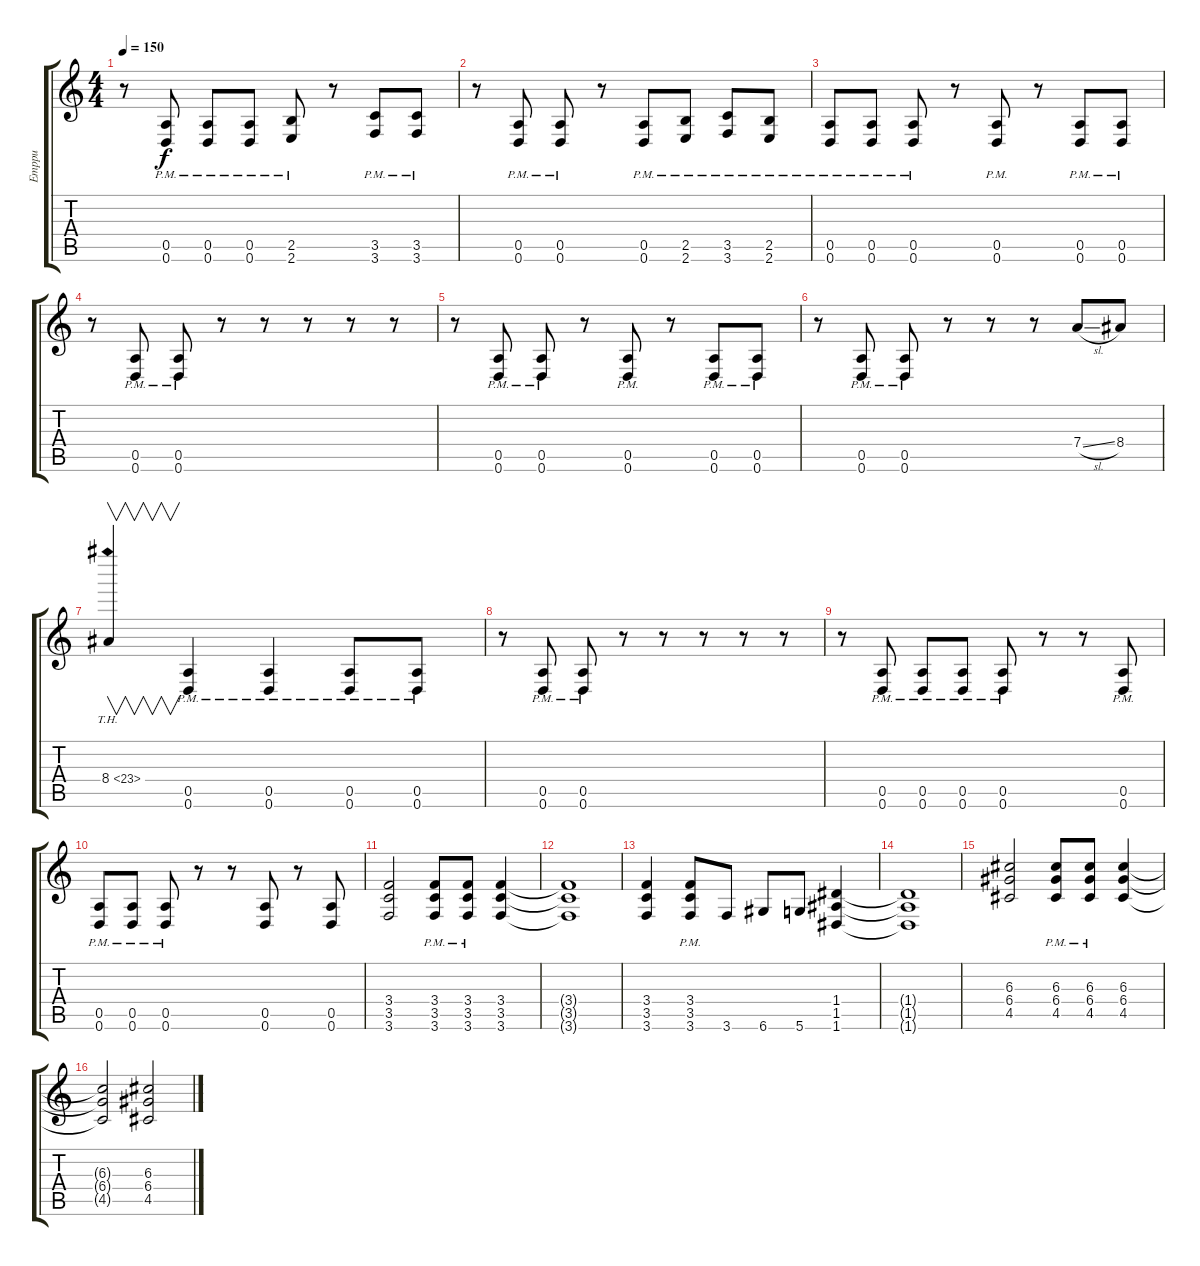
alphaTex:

\track ("Emppu" "Emppu") {instrument distortionguitar}
\staff {score tabs}
\tuning (E4 B3 G3 D3 A2 D2) {hide}
\ts (4 4)
\tempo 150
\clef g2
\ks c
r.8{dy f} (0.5{pm} 0.6{pm}).8 (0.5{pm} 0.6{pm}).8 (0.5{pm} 0.6{pm}).8 (2.5{pm} 2.6{pm}).8 r.8 (3.5{pm} 3.6{pm}).8 (3.5{pm} 3.6{pm}).8 |
r.8 (0.5{pm} 0.6{pm}).8 (0.5{pm} 0.6{pm}).8 r.8 (0.5{pm} 0.6{pm}).8 (2.5{pm} 2.6{pm}).8 (3.5{pm} 3.6{pm}).8 (2.5{pm} 2.6{pm}).8 |
(0.5{pm} 0.6{pm}).8 (0.5{pm} 0.6{pm}).8 (0.5{pm} 0.6{pm}).8 r.8 (0.5{pm} 0.6{pm}).8 r.8 (0.5{pm} 0.6{pm}).8 (0.5{pm} 0.6{pm}).8 |
r.8 (0.5{pm} 0.6{pm}).8 (0.5{pm} 0.6{pm}).8 r.8 r.8 r.8 r.8 r.8 |
r.8 (0.5{pm} 0.6{pm}).8 (0.5{pm} 0.6{pm}).8 r.8 (0.5{pm} 0.6{pm}).8 r.8 (0.5{pm} 0.6{pm}).8 (0.5{pm} 0.6{pm}).8 |
r.8 (0.5{pm} 0.6{pm}).8 (0.5{pm} 0.6{pm}).8 r.8 r.8 r.8 7.4{sl}.8 8.4.8 |
8.4{th 15}.4{v} (0.5{pm} 0.6{pm}).4 (0.5{pm} 0.6{pm}).4 (0.5{pm} 0.6{pm}).8 (0.5{pm} 0.6{pm}).8 |
r.8 (0.5{pm} 0.6{pm}).8 (0.5{pm} 0.6{pm}).8 r.8 r.8 r.8 r.8 r.8 |
r.8 (0.5{pm} 0.6{pm}).8 (0.5{pm} 0.6{pm}).8 (0.5{pm} 0.6{pm}).8 (0.5{pm} 0.6{pm}).8 r.8 r.8 (0.5{pm} 0.6{pm}).8 |
(0.5{pm} 0.6{pm}).8 (0.5{pm} 0.6{pm}).8 (0.5{pm} 0.6{pm}).8 r.8 r.8 (0.5 0.6).8 r.8 (0.5 0.6).8 |
(3.4 3.5 3.6).2 (3.4{pm} 3.5{pm} 3.6{pm}).8 (3.4{pm} 3.5{pm} 3.6{pm}).8 (3.4 3.5 3.6).4 |
(3.4{t} 3.5{t} 3.6{t}).1 |
(3.4 3.5 3.6).4 (3.4{pm} 3.5{pm} 3.6{pm}).8 3.6.8 6.6.8 5.6.8 (1.4 1.5 1.6).4 |
(1.4{t} 1.5{t} 1.6{t}).1 |
(6.3 6.4 4.5).2 (6.3{pm} 6.4{pm} 4.5{pm}).8 (6.3{pm} 6.4{pm} 4.5{pm}).8 (6.3 6.4 4.5).4 |
(6.3{t} 6.4{t} 4.5{t}).2 (6.3 6.4 4.5).2
